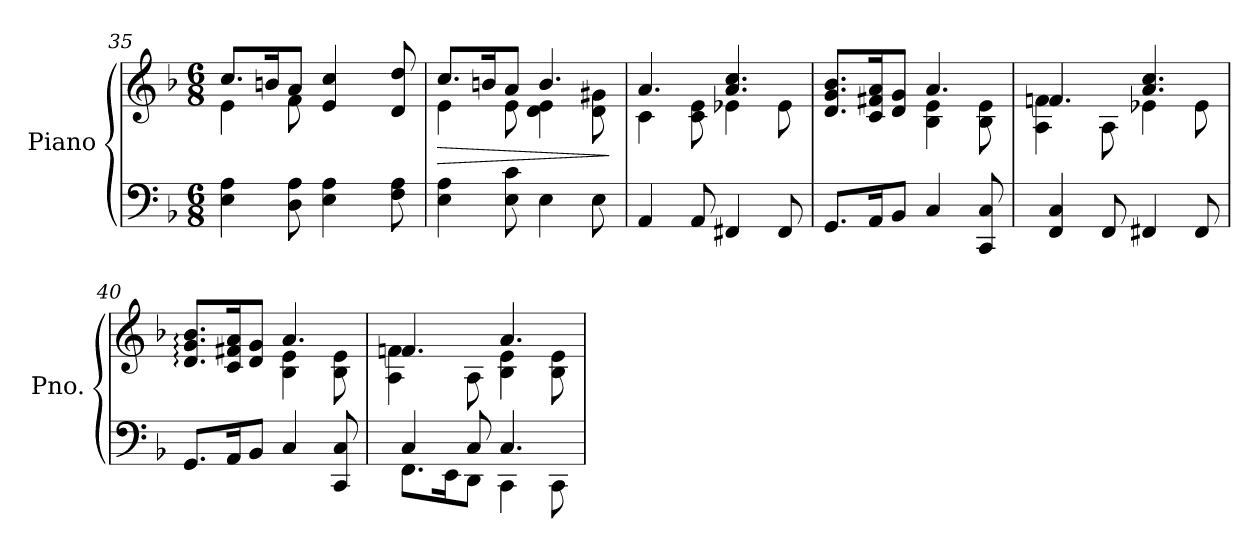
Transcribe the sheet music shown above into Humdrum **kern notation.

**kern	**kern	**dynam
*part1	*part1	*part1
*staff2	*staff1	*staff1/2
*I"Piano	*	*
*I'Pno.	*	*
*clefF4	*clefG2	*
*k[b-]	*k[b-]	*
*M6/8	*M6/8	*
=35	=35	=35
*	*^	*
4E\ 4A\	8.cc/L	4e\	.
.	16bn/K	.	.
8D\ 8A\	8a/J	8f\	.
4E\ 4A\	4e/ 4cc/	8rcyy	.
.	.	4rcyy	.
8F\ 8A\	8d/ 8dd/	.	.
!!LO:LB:g=z	!!
=36	=36	=36	=36
!	!	!	!LO:HP:b
4E\ 4A\	8.cc/L	4e\	>
.	16bn/K	.	.
8E\ 8c\	8a/J	8e\	.
4E\	4.b/	4d\ 4e\	.
8E\	.	8d\ 8g#X\	.
*	*v	*v	*
.	.	]
=37	=37	=37
*	*^	*
4AA/	4.a/	4c\	.
8AA/	.	8c\ 8e\	.
4FF#X/	4.a/ 4.cc/	4e-X\	.
8FF#/	.	8e-\	.
=38	=38	=38	=38
8.GG/L	8.d/ 8.g/ 8.b-/L	4.rcyy	.
16AA/K	16c/ 16f#X/ 16a/K	.	.
8BB-/J	8d/ 8g/J	.	.
4C/	4.a/	4B-\ 4e\	.
8CC/ 8C/	.	8B-\ 8e\	.
=39	=39	=39	=39
4FF/ 4C/	4.fn/	4A\ 4f\	.
8FF/	.	8A\	.
4FF#X/	4.a/ 4.cc/	4e-X\	.
8FF#/	.	8e-\	.
=40	=40	=40	=40
8.GG/L	8.d/: 8.g/: 8.b-/:L	4.rcyy	.
16AA/K	16c/ 16f#X/ 16a/K	.	.
8BB-/J	8d/ 8g/J	.	.
4C/	4.a/	4B-\ 4e\	.
8CC/ 8C/	.	8B-\ 8e\	.
!!LO:LB:g=z	!!
=41	=41	=41	=41
*^	*	*	*
4C/	8.FF\L	4.fn/	4A\ 4f\	.
.	16EE\K	.	.	.
8C/	8DD\J	.	8A\	.
4.C/	4CC\	4.a/	4B-\ 4e\	.
.	8CC\	.	8B-\ 8e\	.
*v	*v	*	*	*
*	*v	*v	*
=	=	=
*-	*-	*-
